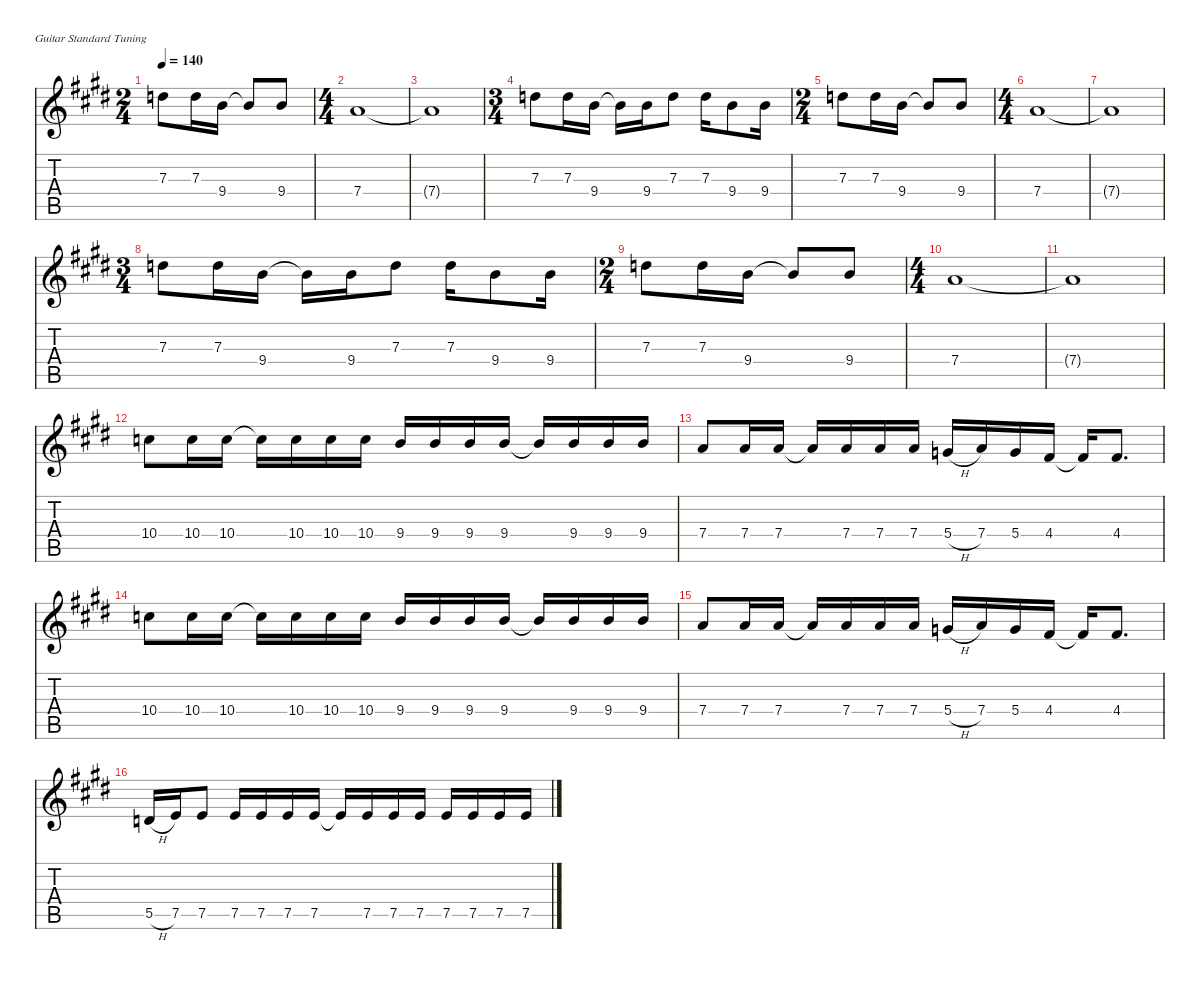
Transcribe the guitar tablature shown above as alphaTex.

\defaultSystemsLayout 4
\hideDynamics
\bracketExtendMode nobrackets
\singleTrackTrackNamePolicy hidden
\multiTrackTrackNamePolicy hidden
\firstSystemTrackNameMode fullname
\firstSystemTrackNameOrientation horizontal
\otherSystemsTrackNameOrientation horizontal
\track ("Guitar 3" "el.guit.") {instrument electricguitarclean}
\staff {score tabs}
\tuning (E4 B3 G3 D3 A2 E2)
\ts (2 4)
\tempo 140
\clef g2
\ks e
7.3{acc forcenatural}.8{dy fff beam Down} 7.3{acc forcenatural}.16{beam Down} 9.4{acc forcenatural}.16{beam Down} 9.4{t acc forcenatural}.8{dy f beam Up} 9.4{acc forcenatural}.8{dy fff beam Up} |
\ts (4 4)
7.4{acc forcenatural}.1{beam Up} |
7.4{t acc forcenatural}.1{dy f beam Up} |
\ts (3 4)
7.3{acc forcenatural}.8{dy fff beam Down} 7.3{acc forcenatural}.16{beam Down} 9.4{acc forcenatural}.16{beam Down} 9.4{t acc forcenatural}.16{dy f beam Down} 9.4{acc forcenatural}.16{dy fff beam Down} 7.3{acc forcenatural}.8{beam Down} 7.3{acc forcenatural}.16{beam Down} 9.4{acc forcenatural}.8{beam Down} 9.4{acc forcenatural}.16{beam Down} |
\ts (2 4)
7.3{acc forcenatural}.8{beam Down} 7.3{acc forcenatural}.16{beam Down} 9.4{acc forcenatural}.16{beam Down} 9.4{t acc forcenatural}.8{dy f beam Up} 9.4{acc forcenatural}.8{dy fff beam Up} |
\ts (4 4)
7.4{acc forcenatural}.1{beam Up} |
7.4{t acc forcenatural}.1{dy f beam Up} |
\ts (3 4)
7.3{acc forcenatural}.8{dy fff beam Down} 7.3{acc forcenatural}.16{beam Down} 9.4{acc forcenatural}.16{beam Down} 9.4{t acc forcenatural}.16{dy f beam Down} 9.4{acc forcenatural}.16{dy fff beam Down} 7.3{acc forcenatural}.8{beam Down} 7.3{acc forcenatural}.16{beam Down} 9.4{acc forcenatural}.8{beam Down} 9.4{acc forcenatural}.16{beam Down} |
\ts (2 4)
7.3{acc forcenatural}.8{beam Down} 7.3{acc forcenatural}.16{beam Down} 9.4{acc forcenatural}.16{beam Down} 9.4{t acc forcenatural}.8{dy f beam Up} 9.4{acc forcenatural}.8{dy fff beam Up} |
\ts (4 4)
7.4{acc forcenatural}.1{beam Up} |
7.4{t acc forcenatural}.1{dy f beam Up} |
10.4{acc forcenatural}.8{dy fff beam Down} 10.4{acc forcenatural}.16{beam Down} 10.4{acc forcenatural}.16{beam Down} 10.4{t acc forcenatural}.16{dy f beam Down} 10.4{acc forcenatural}.16{dy fff beam Down} 10.4{acc forcenatural}.16{beam Down} 10.4{acc forcenatural}.16{beam Down} 9.4{acc forcenatural}.16{beam Up} 9.4{acc forcenatural}.16{beam Up} 9.4{acc forcenatural}.16{beam Up} 9.4{acc forcenatural}.16{beam Up} 9.4{t acc forcenatural}.16{dy f beam Up} 9.4{acc forcenatural}.16{dy fff beam Up} 9.4{acc forcenatural}.16{beam Up} 9.4{acc forcenatural}.16{beam Up} |
7.4{acc forcenatural}.8{beam Up} 7.4{acc forcenatural}.16{beam Up} 7.4{acc forcenatural}.16{beam Up} 7.4{t acc forcenatural}.16{dy f beam Up} 7.4{acc forcenatural}.16{dy fff beam Up} 7.4{acc forcenatural}.16{beam Up} 7.4{acc forcenatural}.16{beam Up} 5.4{h acc forcenatural}.16{beam Up} 7.4{acc forcenatural}.16{beam Up} 5.4{acc forcenatural}.16{beam Up} 4.4{acc #}.16{beam Up} 4.4{t acc #}.16{dy f beam Up} 4.4{acc #}.8{d dy fff beam Up} |
10.4{acc forcenatural}.8{beam Down} 10.4{acc forcenatural}.16{beam Down} 10.4{acc forcenatural}.16{beam Down} 10.4{t acc forcenatural}.16{dy f beam Down} 10.4{acc forcenatural}.16{dy fff beam Down} 10.4{acc forcenatural}.16{beam Down} 10.4{acc forcenatural}.16{beam Down} 9.4{acc forcenatural}.16{beam Up} 9.4{acc forcenatural}.16{beam Up} 9.4{acc forcenatural}.16{beam Up} 9.4{acc forcenatural}.16{beam Up} 9.4{t acc forcenatural}.16{dy f beam Up} 9.4{acc forcenatural}.16{dy fff beam Up} 9.4{acc forcenatural}.16{beam Up} 9.4{acc forcenatural}.16{beam Up} |
7.4{acc forcenatural}.8{beam Up} 7.4{acc forcenatural}.16{beam Up} 7.4{acc forcenatural}.16{beam Up} 7.4{t acc forcenatural}.16{dy f beam Up} 7.4{acc forcenatural}.16{dy fff beam Up} 7.4{acc forcenatural}.16{beam Up} 7.4{acc forcenatural}.16{beam Up} 5.4{h acc forcenatural}.16{beam Up} 7.4{acc forcenatural}.16{beam Up} 5.4{acc forcenatural}.16{beam Up} 4.4{acc #}.16{beam Up} 4.4{t acc #}.16{dy f beam Up} 4.4{acc #}.8{d dy fff beam Up} |
5.5{h acc forcenatural}.16{beam Up} 7.5{acc forcenatural}.16{beam Up} 7.5{acc forcenatural}.8{beam Up} 7.5{acc forcenatural}.16{beam Up} 7.5{acc forcenatural}.16{beam Up} 7.5{acc forcenatural}.16{beam Up} 7.5{acc forcenatural}.16{beam Up} 7.5{t acc forcenatural}.16{dy f beam Up} 7.5{acc forcenatural}.16{dy fff beam Up} 7.5{acc forcenatural}.16{beam Up} 7.5{acc forcenatural}.16{beam Up} 7.5{acc forcenatural}.16{beam Up} 7.5{acc forcenatural}.16{beam Up} 7.5{acc forcenatural}.16{beam Up} 7.5{acc forcenatural}.16{beam Up}
